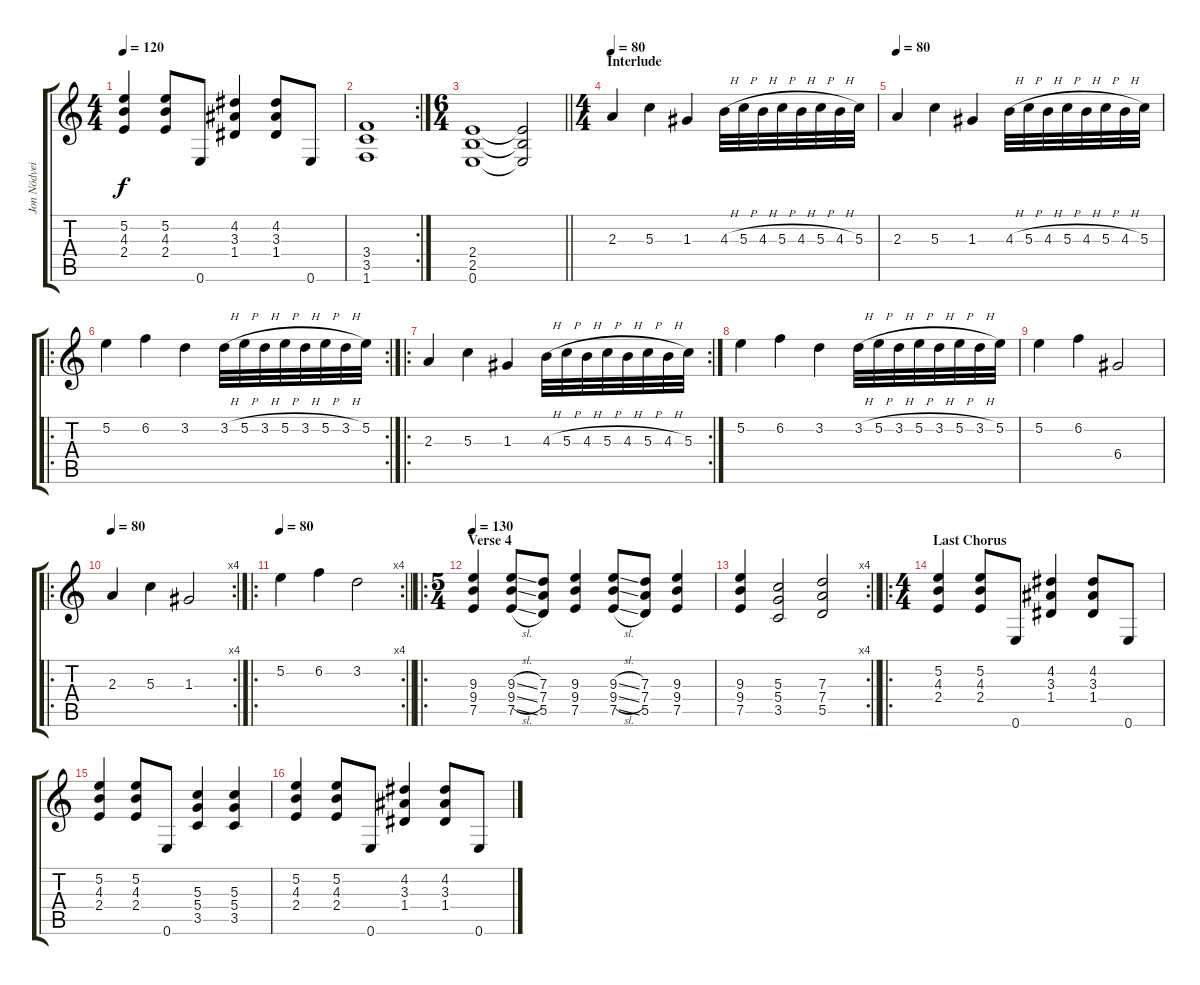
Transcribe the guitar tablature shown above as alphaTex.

\track ("Jon Nödveidt" "Jon Nödvei") {instrument distortionguitar}
\staff {score tabs}
\tuning (E4 B3 G3 D3 A2 E2) {hide}
\ts (4 4)
\tempo 120
\clef g2
\ks c
(5.2 4.3 2.4).4{dy f} (5.2 4.3 2.4).8 0.6.8 (4.2 3.3 1.4).4 (4.2 3.3 1.4).8 0.6.8 |
\rc 2
(3.4 3.5 1.6).1 |
\ts (6 4)
\barLineRight lightlight
(2.4 2.5 0.6).1 (2.4{t} 2.5{t} 0.6{t}).2 |
\ts (4 4)
\section ("" "Interlude")
\tempo 80
2.3.4 5.3.4 1.3.4 4.3{h}.32 5.3{h}.32 4.3{h}.32 5.3{h}.32 4.3{h}.32 5.3{h}.32 4.3{h}.32 5.3.32 |
\tempo 80
2.3.4 5.3.4 1.3.4 4.3{h}.32 5.3{h}.32 4.3{h}.32 5.3{h}.32 4.3{h}.32 5.3{h}.32 4.3{h}.32 5.3.32 |
\ro
\rc 2
5.2.4 6.2.4 3.2.4 3.2{h}.32 5.2{h}.32 3.2{h}.32 5.2{h}.32 3.2{h}.32 5.2{h}.32 3.2{h}.32 5.2.32 |
\ro
\rc 2
2.3.4 5.3.4 1.3.4 4.3{h}.32 5.3{h}.32 4.3{h}.32 5.3{h}.32 4.3{h}.32 5.3{h}.32 4.3{h}.32 5.3.32 |
5.2.4 6.2.4 3.2.4 3.2{h}.32 5.2{h}.32 3.2{h}.32 5.2{h}.32 3.2{h}.32 5.2{h}.32 3.2{h}.32 5.2.32 |
5.2.4 6.2.4 6.4.2 |
\ro
\rc 4
\tempo 80
2.3.4 5.3.4 1.3.2 |
\ro
\rc 4
\tempo 80
\barLineRight lightlight
5.2.4 6.2.4 3.2.2 |
\ro
\ts (5 4)
\section ("" "Verse 4")
\tempo 130
(9.3 9.4 7.5).4 (9.3{sl} 9.4{sl} 7.5{sl}).8 (7.3 7.4 5.5).8 (9.3 9.4 7.5).4 (9.3{sl} 9.4{sl} 7.5{sl}).8 (7.3 7.4 5.5).8 (9.3 9.4 7.5).4 |
\rc 4
\barLineRight lightlight
(9.3 9.4 7.5).4 (5.3 5.4 3.5).2 (7.3 7.4 5.5).2 |
\ro
\ts (4 4)
\section ("" "Last Chorus")
(5.2 4.3 2.4).4 (5.2 4.3 2.4).8 0.6.8 (4.2 3.3 1.4).4 (4.2 3.3 1.4).8 0.6.8 |
(5.2 4.3 2.4).4 (5.2 4.3 2.4).8 0.6.8 (5.3 5.4 3.5).4 (5.3 5.4 3.5).4 |
(5.2 4.3 2.4).4 (5.2 4.3 2.4).8 0.6.8 (4.2 3.3 1.4).4 (4.2 3.3 1.4).8 0.6.8
